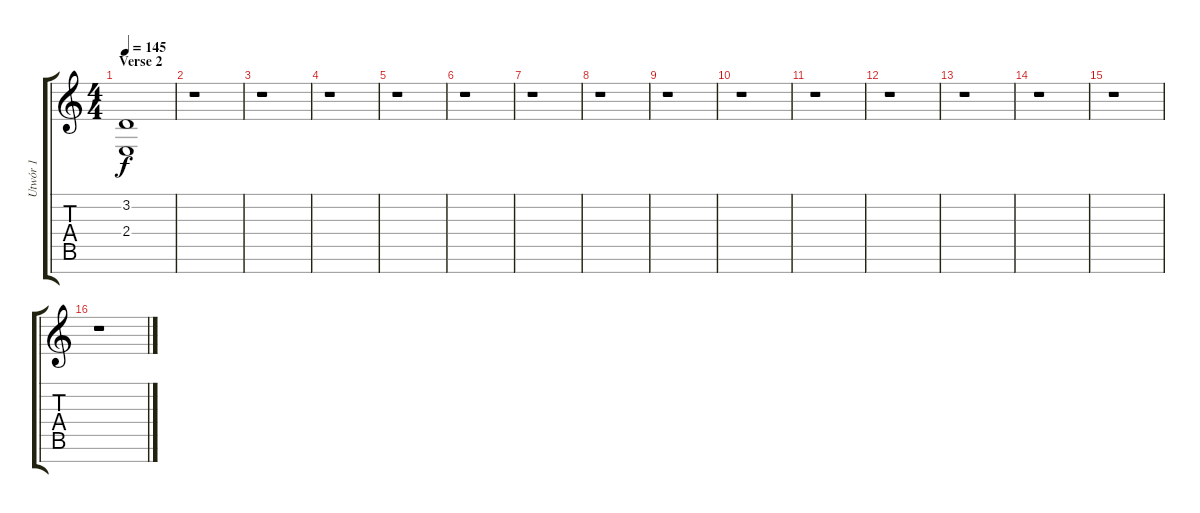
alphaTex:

\track ("Utwór 1" "Utwór 1") {instrument acousticgrandpiano}
\staff {score tabs}
\tuning (E4 B3 G3 D3 A2 E2 B1) {hide}
\ts (4 4)
\section ("" "Verse 2")
\tempo 145
\clef g2
\ks c
(3.2 2.4).1{dy f} |
r.1 |
r.1 |
r.1 |
r.1 |
r.1 |
r.1 |
r.1 |
r.1 |
r.1 |
r.1 |
r.1 |
r.1 |
r.1 |
r.1 |
r.1
